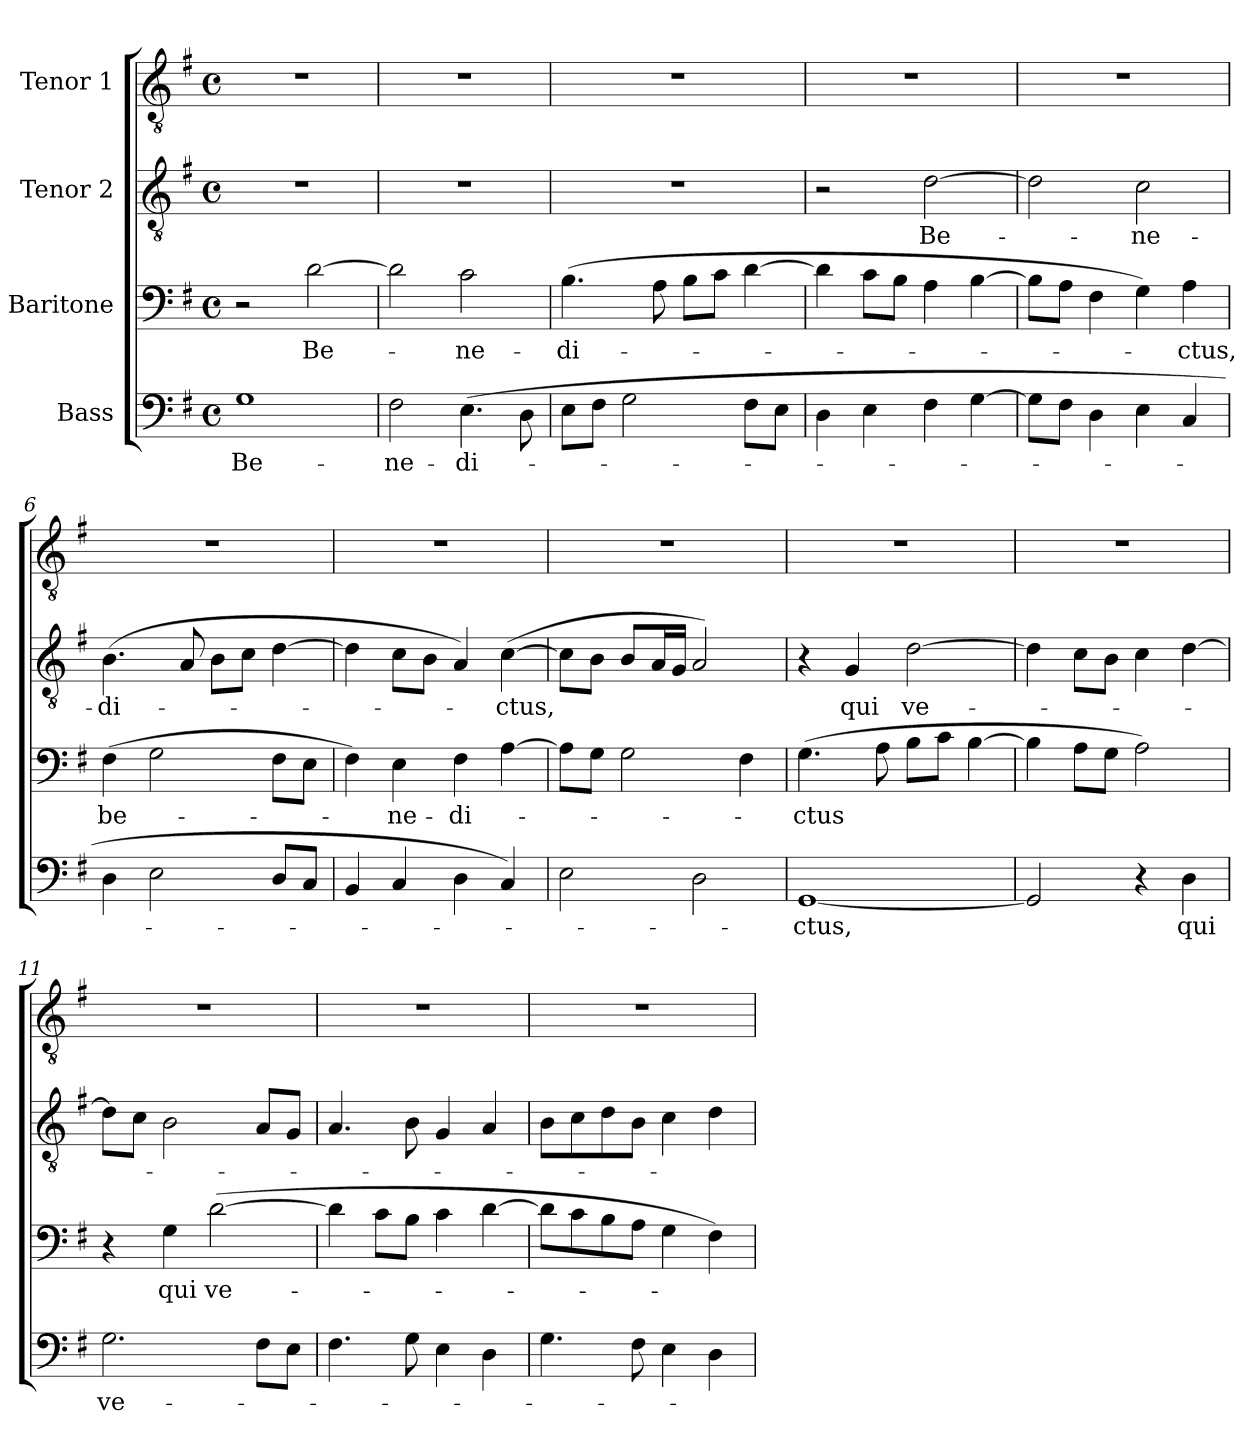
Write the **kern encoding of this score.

**kern	**text	**kern	**text	**kern	**text	**kern
*part4	*part4	*part3	*part3	*part2	*part2	*part1
*staff4	*staff4	*staff3	*staff3	*staff2	*staff2	*staff1
*I"Bass	*	*I"Baritone	*	*I"Tenor 2	*	*I"Tenor 1
*clefF4	*	*clefF4	*	*clefGv2	*	*clefGv2
*k[f#]	*	*k[f#]	*	*k[f#]	*	*k[f#]
*G:	*	*G:	*	*G:	*	*G:
*M4/4	*	*M4/4	*	*M4/4	*	*M4/4
*met(c)	*	*met(c)	*	*met(c)	*	*met(c)
=1	=1	=1	=1	=1	=1	=1
1G	Be-	2r	.	1r	.	1r
.	.	[2d\	Be-	.	.	.
=2	=2	=2	=2	=2	=2	=2
2F#\	-ne-	2d\]	.	1r	.	1r
(4.E\	-di-	2c\	-ne-	.	.	.
8D\	.	.	.	.	.	.
=3	=3	=3	=3	=3	=3	=3
8E\L	.	(4.B\	-di-	1r	.	1r
8F#\J	.	.	.	.	.	.
2G\	.	.	.	.	.	.
.	.	8A\	.	.	.	.
.	.	8B\L	.	.	.	.
.	.	8c\J	.	.	.	.
8F#\L	.	[4d\	.	.	.	.
8E\J	.	.	.	.	.	.
=4	=4	=4	=4	=4	=4	=4
4D\	.	4d\]	.	2r	.	1r
4E\	.	8c\L	.	.	.	.
.	.	8B\J	.	.	.	.
4F#\	.	4A\	.	[2d\	Be-	.
[4G\	.	[4B\	.	.	.	.
=5	=5	=5	=5	=5	=5	=5
8G\L]	.	8B\L]	.	2d\]	.	1r
8F#\J	.	8A\J	.	.	.	.
4D\	.	4F#\	.	.	.	.
4E\	.	4G\)	.	2c\	-ne-	.
4C/	.	4A\	-ctus,	.	.	.
=6	=6	=6	=6	=6	=6	=6
4D\	.	(4F#\	be-	(4.B\	-di-	1r
2E\	.	2G\	.	.	.	.
.	.	.	.	8A/	.	.
.	.	.	.	8B\L	.	.
.	.	.	.	8c\J	.	.
8D/L	.	8F#\L	.	[4d\	.	.
8C/J	.	8E\J	.	.	.	.
!!LO:LB:g=z
=7	=7	=7	=7	=7	=7	=7
4BB/	.	4F#\)	.	4d\]	.	1r
4C/	.	4E\	-ne-	8c\L	.	.
.	.	.	.	8B\J	.	.
4D\	.	4F#\	-di-	4A/)	.	.
4C/)	.	[4A\	.	([4c\	-ctus,	.
=8	=8	=8	=8	=8	=8	=8
2E\	.	8A\L]	.	8c\L]	.	1r
.	.	8G\J	.	8B\J	.	.
.	.	2G\	.	8B/L	.	.
.	.	.	.	16A/L	.	.
.	.	.	.	16G/JJ	.	.
2D\	.	.	.	2A/)	.	.
.	.	4F#\	.	.	.	.
=9	=9	=9	=9	=9	=9	=9
[1GG	-ctus,	(4.G\	-ctus	4r	.	1r
.	.	.	.	4G/	qui	.
.	.	8A\	.	.	.	.
.	.	8B\L	.	[2d\	ve-	.
.	.	8c\J	.	.	.	.
.	.	[4B\	.	.	.	.
=10	=10	=10	=10	=10	=10	=10
2GG/]	.	4B\]	.	4d\]	.	1r
.	.	8A\L	.	8c\L	.	.
.	.	8G\J	.	8B\J	.	.
4r	.	2A\)	.	4c\	.	.
4D\	qui	.	.	[4d\	.	.
=11	=11	=11	=11	=11	=11	=11
2.G\	ve-	4r	.	8d\L]	.	1r
.	.	.	.	8c\J	.	.
.	.	4G\	qui	2B\	.	.
.	.	([2d\	ve-	.	.	.
8F#\L	.	.	.	8A/L	.	.
8E\J	.	.	.	8G/J	.	.
=12	=12	=12	=12	=12	=12	=12
4.F#\	.	4d\]	.	4.A/	.	1r
.	.	8c\L	.	.	.	.
8G\	.	8B\J	.	8B\	.	.
4E\	.	4c\	.	4G/	.	.
4D\	.	[4d\	.	4A/	.	.
!!LO:PB:g=z
=13	=13	=13	=13	=13	=13	=13
4.G\	.	8d\L]	.	8B\L	.	1r
.	.	8c\	.	8c\	.	.
.	.	8B\	.	8d\	.	.
8F#\	.	8A\J	.	8B\J	.	.
4E\	.	4G\	.	4c\	.	.
4D\	.	4F#\)	.	4d\	.	.
=	=	=	=	=	=	=
*-	*-	*-	*-	*-	*-	*-
